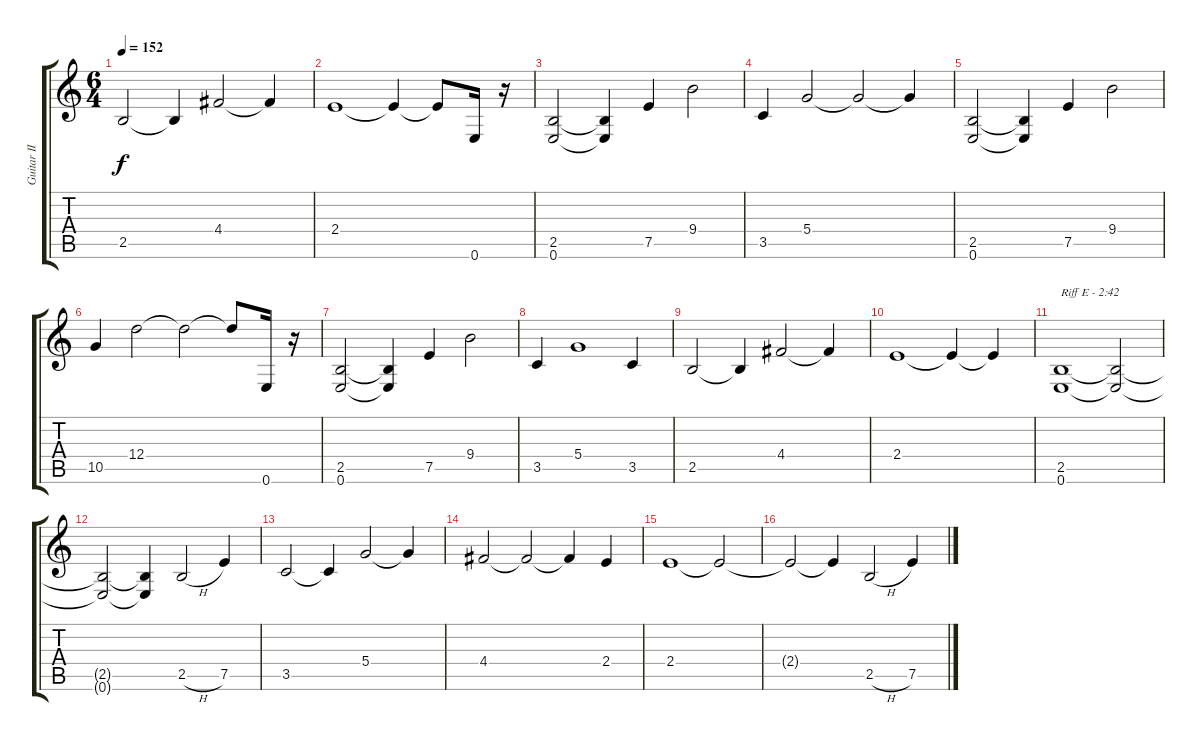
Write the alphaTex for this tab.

\track ("Guitar II" "Guitar II") {instrument distortionguitar}
\staff {score tabs}
\tuning (E4 B3 G3 D3 A2 E2) {hide}
\ts (6 4)
\tempo 152
\clef g2
\ks c
2.5.2{dy f} 2.5{t}.4 4.4.2 4.4{t}.4 |
2.4.1 2.4{t}.4 2.4{t}.8 0.6.16 r.16 |
(2.5 0.6).2 (2.5{t} 0.6{t}).4 7.5.4 9.4.2 |
3.5.4 5.4.2 5.4{t}.2 5.4{t}.4 |
(2.5 0.6).2 (2.5{t} 0.6{t}).4 7.5.4 9.4.2 |
10.5.4 12.4.2 12.4{t}.2 12.4{t}.8 0.6.16 r.16 |
(2.5 0.6).2 (2.5{t} 0.6{t}).4 7.5.4 9.4.2 |
3.5.4 5.4.1 3.5.4 |
2.5.2 2.5{t}.4 4.4.2 4.4{t}.4 |
2.4.1 2.4{t}.4 2.4{t}.4 |
(2.5 0.6).1{txt "Riff E - 2:42"} (2.5{t} 0.6{t}).2 |
(2.5{t} 0.6{t}).2 (2.5{t} 0.6{t}).4 2.5{h}.2 7.5.4 |
3.5.2 3.5{t}.4 5.4.2 5.4{t}.4 |
4.4.2 4.4{t}.2 4.4{t}.4 2.4.4 |
2.4.1 2.4{t}.2 |
2.4{t}.2 2.4{t}.4 2.5{h}.2 7.5.4
